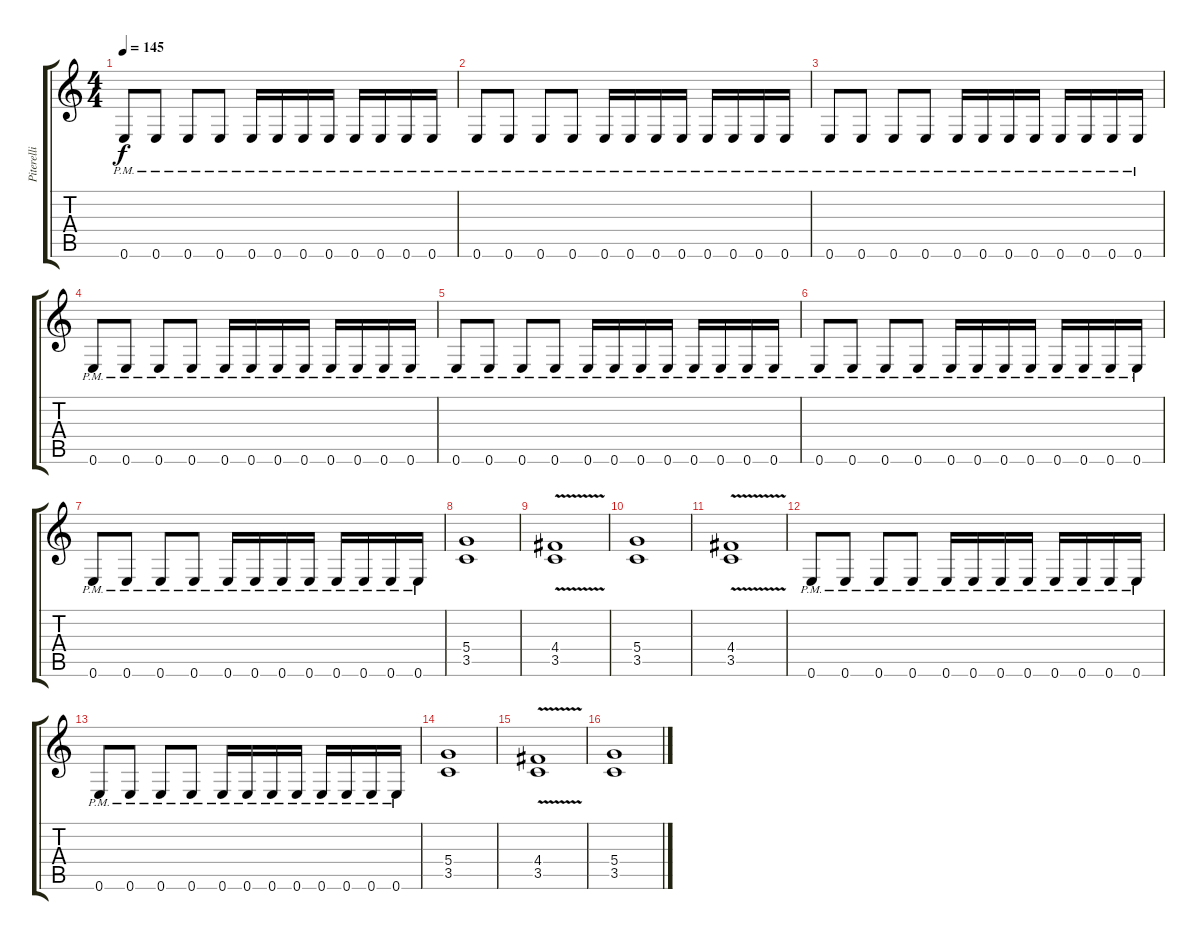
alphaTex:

\track ("Piterelli" "Piterelli") {instrument distortionguitar}
\staff {score tabs}
\tuning (E4 B3 G3 D3 A2 E2) {hide}
\ts (4 4)
\tempo 145
\clef g2
\ks c
0.6{pm}.8{dy f} 0.6{pm}.8 0.6{pm}.8 0.6{pm}.8 0.6{pm}.16 0.6{pm}.16 0.6{pm}.16 0.6{pm}.16 0.6{pm}.16 0.6{pm}.16 0.6{pm}.16 0.6{pm}.16 |
0.6{pm}.8 0.6{pm}.8 0.6{pm}.8 0.6{pm}.8 0.6{pm}.16 0.6{pm}.16 0.6{pm}.16 0.6{pm}.16 0.6{pm}.16 0.6{pm}.16 0.6{pm}.16 0.6{pm}.16 |
0.6{pm}.8 0.6{pm}.8 0.6{pm}.8 0.6{pm}.8 0.6{pm}.16 0.6{pm}.16 0.6{pm}.16 0.6{pm}.16 0.6{pm}.16 0.6{pm}.16 0.6{pm}.16 0.6{pm}.16 |
0.6{pm}.8 0.6{pm}.8 0.6{pm}.8 0.6{pm}.8 0.6{pm}.16 0.6{pm}.16 0.6{pm}.16 0.6{pm}.16 0.6{pm}.16 0.6{pm}.16 0.6{pm}.16 0.6{pm}.16 |
0.6{pm}.8 0.6{pm}.8 0.6{pm}.8 0.6{pm}.8 0.6{pm}.16 0.6{pm}.16 0.6{pm}.16 0.6{pm}.16 0.6{pm}.16 0.6{pm}.16 0.6{pm}.16 0.6{pm}.16 |
0.6{pm}.8 0.6{pm}.8 0.6{pm}.8 0.6{pm}.8 0.6{pm}.16 0.6{pm}.16 0.6{pm}.16 0.6{pm}.16 0.6{pm}.16 0.6{pm}.16 0.6{pm}.16 0.6{pm}.16 |
0.6{pm}.8 0.6{pm}.8 0.6{pm}.8 0.6{pm}.8 0.6{pm}.16 0.6{pm}.16 0.6{pm}.16 0.6{pm}.16 0.6{pm}.16 0.6{pm}.16 0.6{pm}.16 0.6{pm}.16 |
(5.4 3.5).1 |
(4.4{v} 3.5{v}).1 |
(5.4 3.5).1 |
(4.4{v} 3.5{v}).1 |
0.6{pm}.8 0.6{pm}.8 0.6{pm}.8 0.6{pm}.8 0.6{pm}.16 0.6{pm}.16 0.6{pm}.16 0.6{pm}.16 0.6{pm}.16 0.6{pm}.16 0.6{pm}.16 0.6{pm}.16 |
0.6{pm}.8 0.6{pm}.8 0.6{pm}.8 0.6{pm}.8 0.6{pm}.16 0.6{pm}.16 0.6{pm}.16 0.6{pm}.16 0.6{pm}.16 0.6{pm}.16 0.6{pm}.16 0.6{pm}.16 |
(5.4 3.5).1 |
(4.4{v} 3.5{v}).1 |
(5.4 3.5).1
